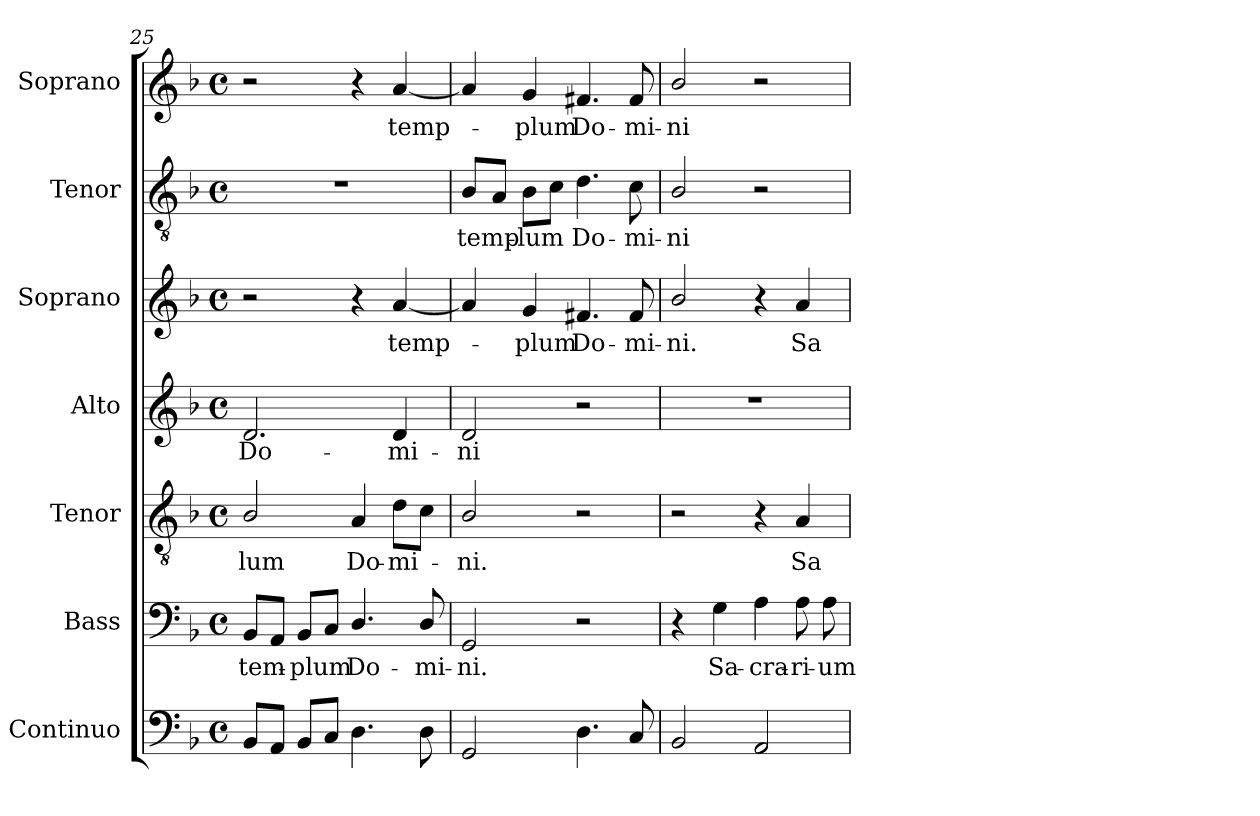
**kern	**kern	**text	**kern	**text	**kern	**text	**kern	**text	**kern	**text	**kern	**text
*part7	*part6	*part6	*part5	*part5	*part4	*part4	*part3	*part3	*part2	*part2	*part1	*part1
*staff7	*staff6	*staff6	*staff5	*staff5	*staff4	*staff4	*staff3	*staff3	*staff2	*staff2	*staff1	*staff1
*I"Continuo	*I"Bass	*	*I"Tenor	*	*I"Alto	*	*I"Soprano	*	*I"Tenor	*	*I"Soprano	*
*I'Cont.	*I'B.	*	*I'T.	*	*I'A.	*	*I'S.	*	*I'T.	*	*I'S.	*
*clefF4	*clefF4	*	*clefGv2	*	*clefG2	*	*clefG2	*	*clefGv2	*	*clefG2	*
*	*	*	*ITrd7c12	*	*	*	*	*	*ITrd7c12	*	*	*
*k[b-]	*k[b-]	*	*k[b-]	*	*k[b-]	*	*k[b-]	*	*k[b-]	*	*k[b-]	*
*F:	*F:	*	*F:	*	*F:	*	*F:	*	*F:	*	*F:	*
*M4/4	*M4/4	*	*M4/4	*	*M4/4	*	*M4/4	*	*M4/4	*	*M4/4	*
*met(c)	*met(c)	*	*met(c)	*	*met(c)	*	*met(c)	*	*met(c)	*	*met(c)	*
=25	=25	=25	=25	=25	=25	=25	=25	=25	=25	=25	=25	=25
!	!	!LO:LY:b:color=#000000	!	!	!	!	!	!	!	!	!	!
!	!	!	!	!LO:LY:b:color=#000000	!	!	!	!	!	!	!	!
!	!	!	!	!	!	!LO:LY:b:color=#000000	!	!	!	!	!	!
8BB-i/L	8BB-i/L	tem-	2BB-i/	-lum	2.di/	Do-	2r	.	1r	.	2r	.
8AAi/J	8AAi/J	.	.	.	.	.	.	.	.	.	.	.
!	!	!LO:LY:b:color=#000000	!	!	!	!	!	!	!	!	!	!
8BB-i/L	8BB-i/L	-plum	.	.	.	.	.	.	.	.	.	.
8Ci/J	8Ci/J	.	.	.	.	.	.	.	.	.	.	.
!	!	!LO:LY:b:color=#000000	!	!	!	!	!	!	!	!	!	!
!	!	!	!	!LO:LY:b:color=#000000	!	!	!	!	!	!	!	!
4.Di\	4.Di/	Do-	4AAi/	Do-	.	.	4r	.	.	.	4r	.
!	!	!	!	!LO:LY:b:color=#000000	!	!	!	!	!	!	!	!
!	!	!	!	!	!	!LO:LY:b:color=#000000	!	!	!	!	!	!
!	!	!	!	!	!	!	!	!LO:LY:b:color=#000000	!	!	!	!
!	!	!	!	!	!	!	!	!	!	!	!	!LO:LY:b:color=#000000
.	.	.	8Di\L	-mi-	4di/	-mi-	[4ai/	temp-	.	.	[4ai/	temp-
!	!	!LO:LY:b:color=#000000	!	!	!	!	!	!	!	!	!	!
8Di\	8Di/	-mi-	8Ci\J	.	.	.	.	.	.	.	.	.
=26	=26	=26	=26	=26	=26	=26	=26	=26	=26	=26	=26	=26
!	!	!LO:LY:b:color=#000000	!	!	!	!	!	!	!	!	!	!
!	!	!	!	!LO:LY:b:color=#000000	!	!	!	!	!	!	!	!
!	!	!	!	!	!	!LO:LY:b:color=#000000	!	!	!	!	!	!
!	!	!	!	!	!	!	!	!	!	!LO:LY:b:color=#000000	!	!
2GGi/	2GGi/	-ni.	2BB-i/	-ni.	2di/	-ni	4ai/]	.	8BB-i/L	temp-	4ai/]	.
.	.	.	.	.	.	.	.	.	8AAi/J	.	.	.
!	!	!	!	!	!	!	!	!LO:LY:b:color=#000000	!	!	!	!
!	!	!	!	!	!	!	!	!	!	!LO:LY:b:color=#000000	!	!
!	!	!	!	!	!	!	!	!	!	!	!	!LO:LY:b:color=#000000
.	.	.	.	.	.	.	4gi/	-plum	8BB-i\L	-lum	4gi/	-plum
.	.	.	.	.	.	.	.	.	8Ci\J	.	.	.
!	!	!	!	!	!	!	!	!LO:LY:b:color=#000000	!	!	!	!
!	!	!	!	!	!	!	!	!	!	!LO:LY:b:color=#000000	!	!
!	!	!	!	!	!	!	!	!	!	!	!	!LO:LY:b:color=#000000
4.Di\	2r	.	2r	.	2r	.	4.f#Xi/	Do-	4.Di\	Do-	4.f#Xi/	Do-
!	!	!	!	!	!	!	!	!LO:LY:b:color=#000000	!	!	!	!
!	!	!	!	!	!	!	!	!	!	!LO:LY:b:color=#000000	!	!
!	!	!	!	!	!	!	!	!	!	!	!	!LO:LY:b:color=#000000
8Ci/	.	.	.	.	.	.	8f#i/	-mi-	8Ci\	-mi-	8f#i/	-mi-
!!LO:PB:g=z
=27	=27	=27	=27	=27	=27	=27	=27	=27	=27	=27	=27	=27
!	!	!	!	!	!	!	!	!LO:LY:b:color=#000000	!	!	!	!
!	!	!	!	!	!	!	!	!	!	!LO:LY:b:color=#000000	!	!
!	!	!	!	!	!	!	!	!	!	!	!	!LO:LY:b:color=#000000
2BB-i/	4r	.	2r	.	1r	.	2b-i/	-ni.	2BB-i/	-ni	2b-i/	-ni
!	!	!LO:LY:b:color=#000000	!	!	!	!	!	!	!	!	!	!
.	4Gi\	Sa-	.	.	.	.	.	.	.	.	.	.
!	!	!LO:LY:b:color=#000000	!	!	!	!	!	!	!	!	!	!
2AAi/	4Ai\	-cra-	4r	.	.	.	4r	.	2r	.	2r	.
!	!	!LO:LY:b:color=#000000	!	!	!	!	!	!	!	!	!	!
!	!	!	!	!LO:LY:b:color=#000000	!	!	!	!	!	!	!	!
!	!	!	!	!	!	!	!	!LO:LY:b:color=#000000	!	!	!	!
.	8Ai\	-ri-	4AAi/	Sa-	.	.	4ai/	Sa-	.	.	.	.
!	!	!LO:LY:b:color=#000000	!	!	!	!	!	!	!	!	!	!
.	8Ai\	-um	.	.	.	.	.	.	.	.	.	.
=	=	=	=	=	=	=	=	=	=	=	=	=
*-	*-	*-	*-	*-	*-	*-	*-	*-	*-	*-	*-	*-
